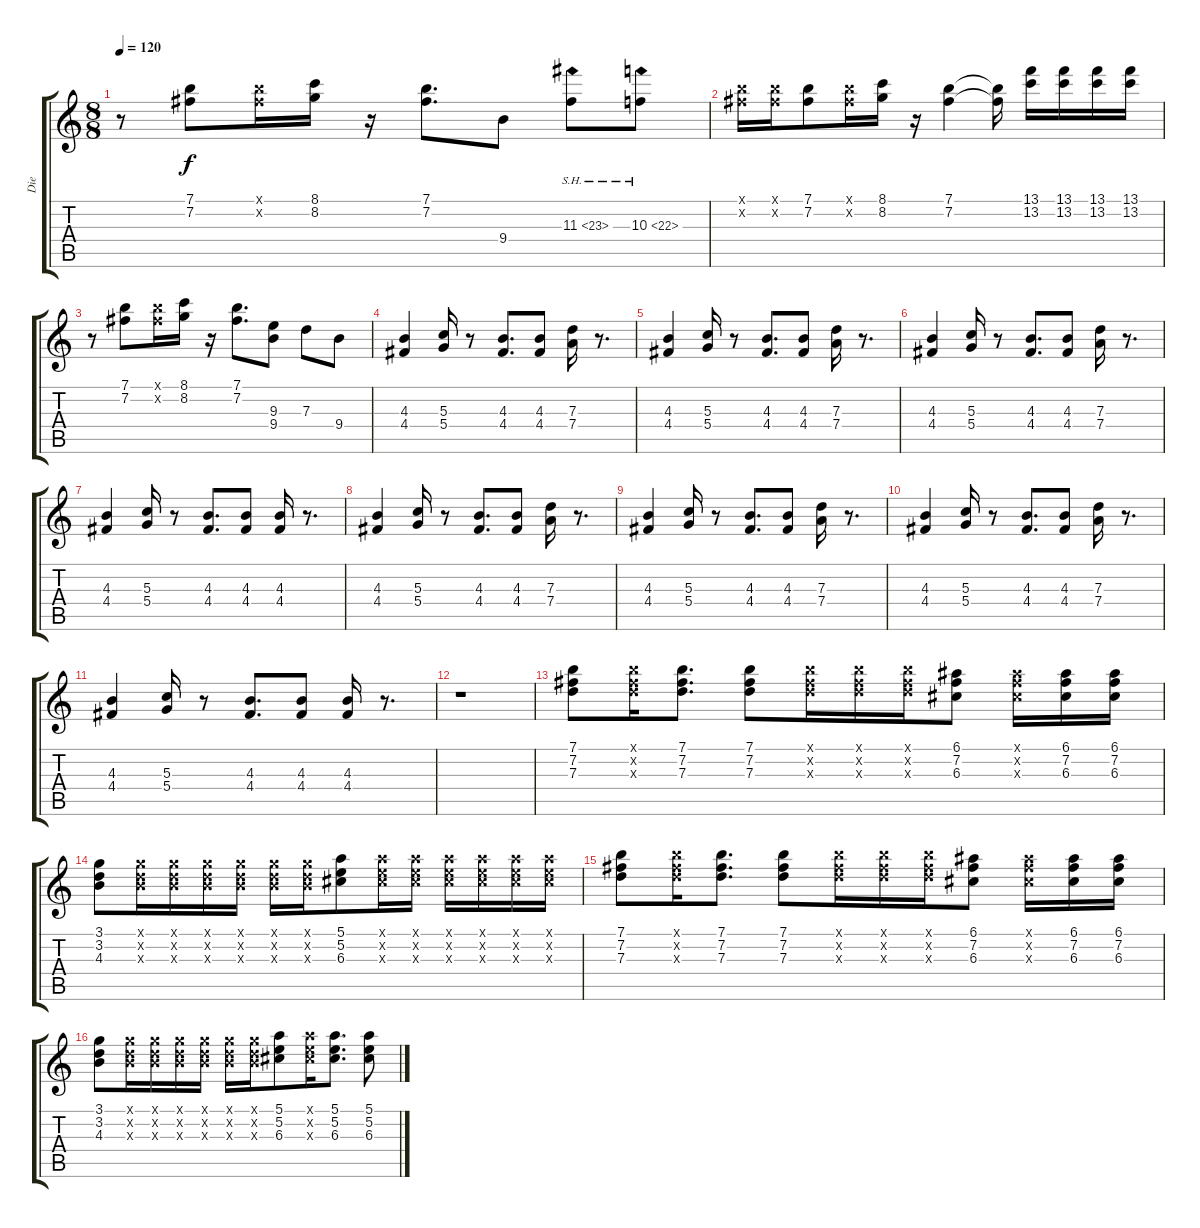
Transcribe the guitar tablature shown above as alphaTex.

\track ("Die" "Die") {instrument distortionguitar}
\staff {score tabs}
\tuning (E4 B3 G3 D3 A2 E2) {hide}
\ts (8 8)
\tempo 120
\clef g2
\ks c
r.8{dy f} (7.1 7.2).8 (7.1{x} 7.2{x}).16 (8.1 8.2).16 r.16 (7.1 7.2).8{d} 9.4.8 11.3{sh 12}.8 10.3{sh 12}.8 |
(7.1{x} 7.2{x}).16 (7.1{x} 7.2{x}).16 (7.1 7.2).8 (7.1{x} 7.2{x}).16 (8.1 8.2).16 r.16 (7.1 7.2).4 (7.1{t} 7.2{t}).16 (13.1 13.2).16 (13.1 13.2).16 (13.1 13.2).16 (13.1 13.2).16 |
r.8 (7.1 7.2).8 (7.1{x} 7.2{x}).16 (8.1 8.2).16 r.16 (7.1 7.2).8{d} (9.3 9.4).8 7.3.8 9.4.8 |
(4.3 4.4).4 (5.3 5.4).16 r.8 (4.3 4.4).8{d} (4.3 4.4).8 (7.3 7.4).16 r.8{d} |
(4.3 4.4).4 (5.3 5.4).16 r.8 (4.3 4.4).8{d} (4.3 4.4).8 (7.3 7.4).16 r.8{d} |
(4.3 4.4).4 (5.3 5.4).16 r.8 (4.3 4.4).8{d} (4.3 4.4).8 (7.3 7.4).16 r.8{d} |
(4.3 4.4).4 (5.3 5.4).16 r.8 (4.3 4.4).8{d} (4.3 4.4).8 (4.3 4.4).16 r.8{d} |
(4.3 4.4).4 (5.3 5.4).16 r.8 (4.3 4.4).8{d} (4.3 4.4).8 (7.3 7.4).16 r.8{d} |
(4.3 4.4).4 (5.3 5.4).16 r.8 (4.3 4.4).8{d} (4.3 4.4).8 (7.3 7.4).16 r.8{d} |
(4.3 4.4).4 (5.3 5.4).16 r.8 (4.3 4.4).8{d} (4.3 4.4).8 (7.3 7.4).16 r.8{d} |
(4.3 4.4).4 (5.3 5.4).16 r.8 (4.3 4.4).8{d} (4.3 4.4).8 (4.3 4.4).16 r.8{d} |
r.1 |
(7.1 7.2 7.3).8 (7.1{x} 7.2{x} 7.3{x}).16 (7.1 7.2 7.3).8{d} (7.1 7.2 7.3).8 (7.1{x} 7.2{x} 7.3{x}).16 (7.1{x} 7.2{x} 7.3{x}).16 (7.1{x} 7.2{x} 7.3{x}).16 (6.1 7.2 6.3).8 (6.1{x} 7.2{x} 6.3{x}).16 (6.1 7.2 6.3).16 (6.1 7.2 6.3).16 |
(3.1 3.2 4.3).8 (3.1{x} 3.2{x} 4.3{x}).16 (3.1{x} 3.2{x} 4.3{x}).16 (3.1{x} 3.2{x} 4.3{x}).16 (3.1{x} 3.2{x} 4.3{x}).16 (3.1{x} 3.2{x} 4.3{x}).16 (3.1{x} 3.2{x} 4.3{x}).16 (5.1 5.2 6.3).8 (5.1{x} 5.2{x} 6.3{x}).16 (5.1{x} 5.2{x} 6.3{x}).16 (5.1{x} 5.2{x} 6.3{x}).16 (5.1{x} 5.2{x} 6.3{x}).16 (5.1{x} 5.2{x} 6.3{x}).16 (5.1{x} 5.2{x} 6.3{x}).16 |
(7.1 7.2 7.3).8 (7.1{x} 7.2{x} 7.3{x}).16 (7.1 7.2 7.3).8{d} (7.1 7.2 7.3).8 (7.1{x} 7.2{x} 7.3{x}).16 (7.1{x} 7.2{x} 7.3{x}).16 (7.1{x} 7.2{x} 7.3{x}).16 (6.1 7.2 6.3).8 (6.1{x} 7.2{x} 6.3{x}).16 (6.1 7.2 6.3).16 (6.1 7.2 6.3).16 |
(3.1 3.2 4.3).8 (3.1{x} 3.2{x} 4.3{x}).16 (3.1{x} 3.2{x} 4.3{x}).16 (3.1{x} 3.2{x} 4.3{x}).16 (3.1{x} 3.2{x} 4.3{x}).16 (3.1{x} 3.2{x} 4.3{x}).16 (3.1{x} 3.2{x} 4.3{x}).16 (5.1 5.2 6.3).8 (5.1{x} 5.2{x} 6.3{x}).16 (5.1 5.2 6.3).8{d} (5.1 5.2 6.3).8
